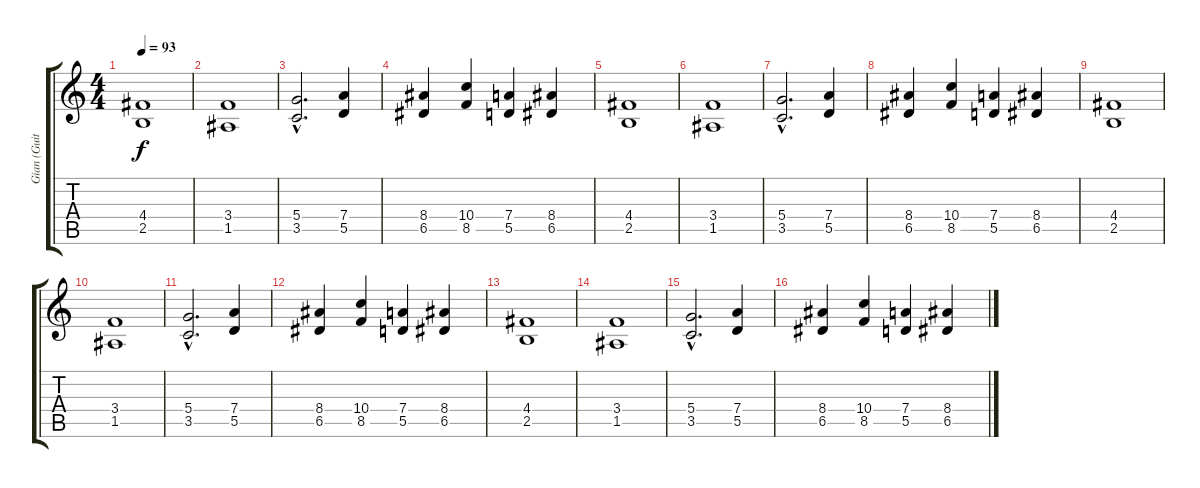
\track ("Gian (Guitar)" "Gian (Guit") {instrument overdrivenguitar}
\staff {score tabs}
\tuning (E4 B3 G3 D3 A2 D2) {hide}
\ts (4 4)
\tempo 93
\clef g2
\ks c
(4.4 2.5).1{dy f} |
(3.4 1.5).1 |
(5.4{hac} 3.5{hac}).2{d} (7.4 5.5).4 |
(8.4 6.5).4 (10.4 8.5).4 (7.4 5.5).4 (8.4 6.5).4 |
(4.4 2.5).1 |
(3.4 1.5).1 |
(5.4{hac} 3.5{hac}).2{d} (7.4 5.5).4 |
(8.4 6.5).4 (10.4 8.5).4 (7.4 5.5).4 (8.4 6.5).4 |
(4.4 2.5).1 |
(3.4 1.5).1 |
(5.4{hac} 3.5{hac}).2{d} (7.4 5.5).4 |
(8.4 6.5).4 (10.4 8.5).4 (7.4 5.5).4 (8.4 6.5).4 |
(4.4 2.5).1 |
(3.4 1.5).1 |
(5.4{hac} 3.5{hac}).2{d} (7.4 5.5).4 |
(8.4 6.5).4 (10.4 8.5).4 (7.4 5.5).4 (8.4 6.5).4
